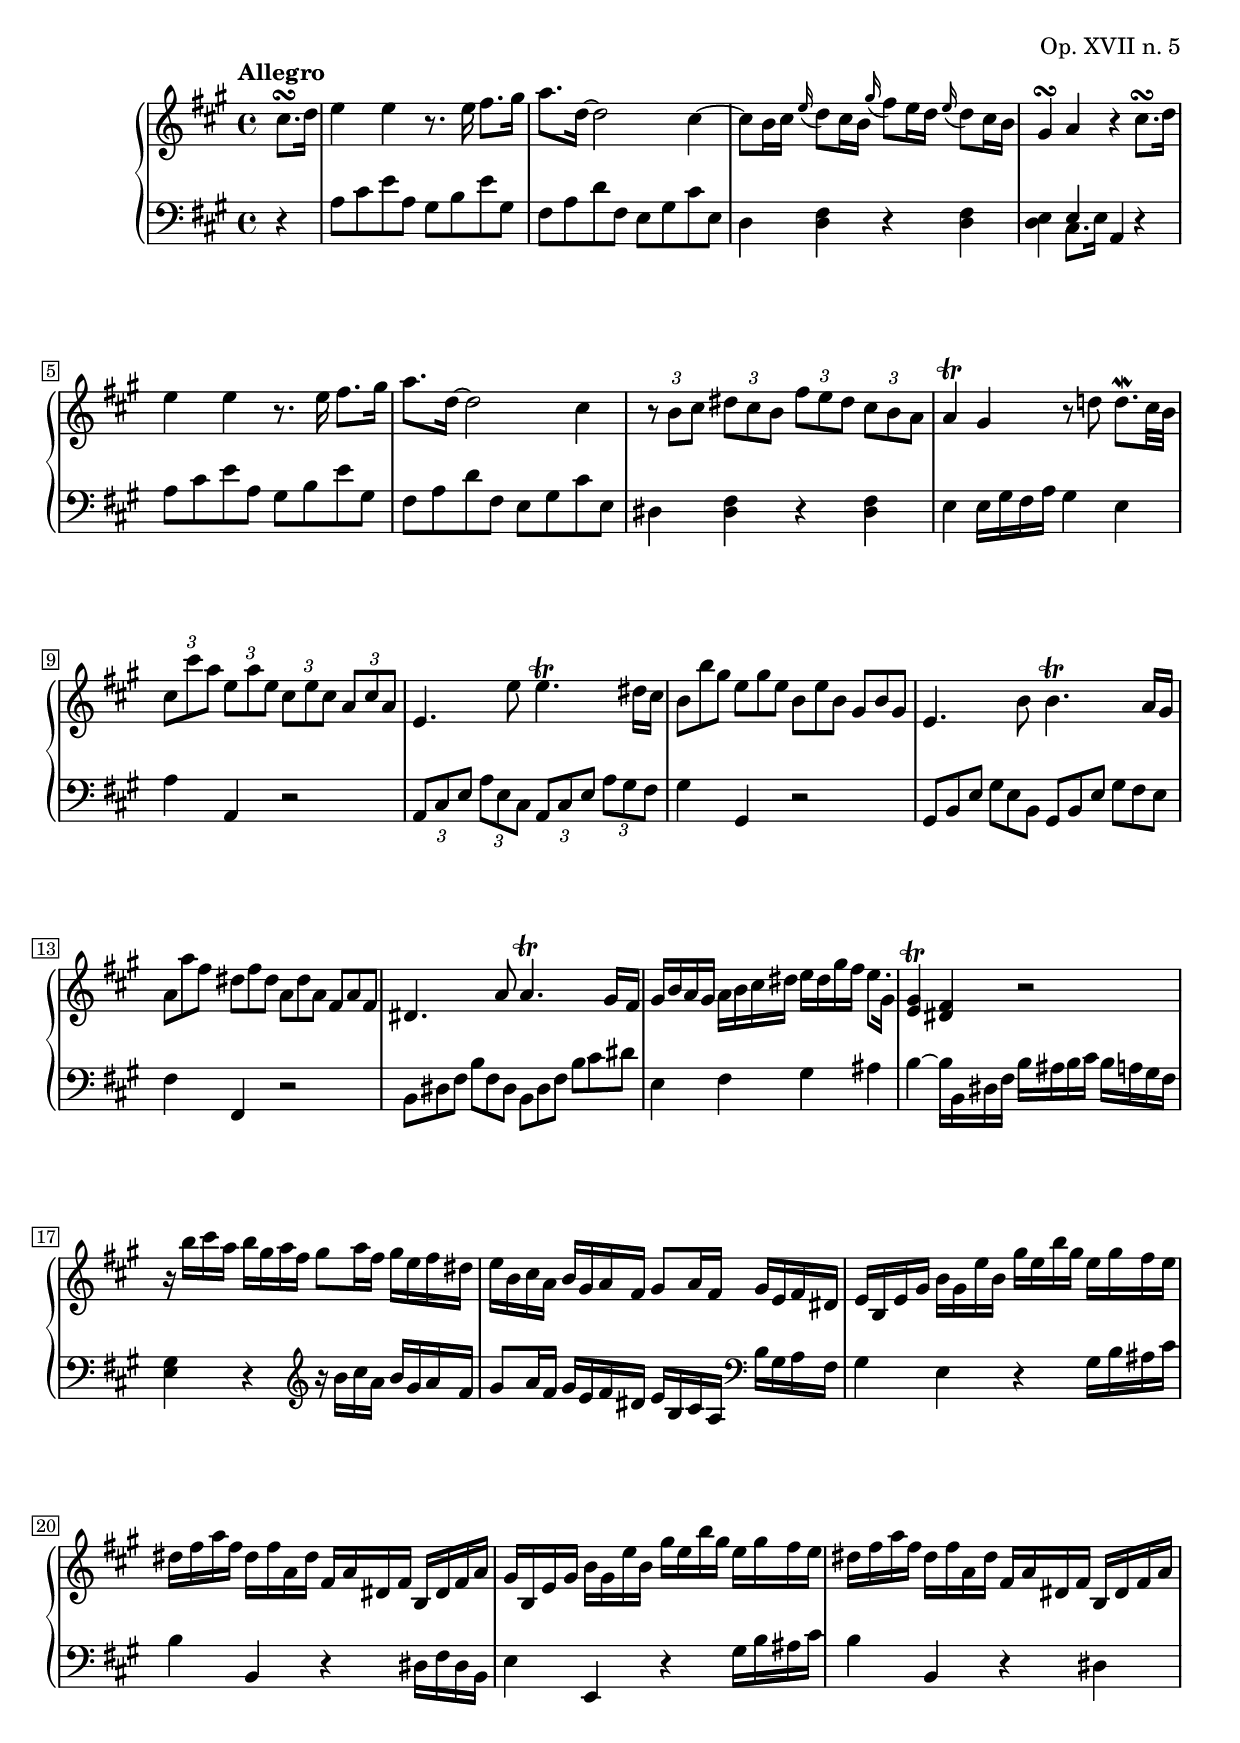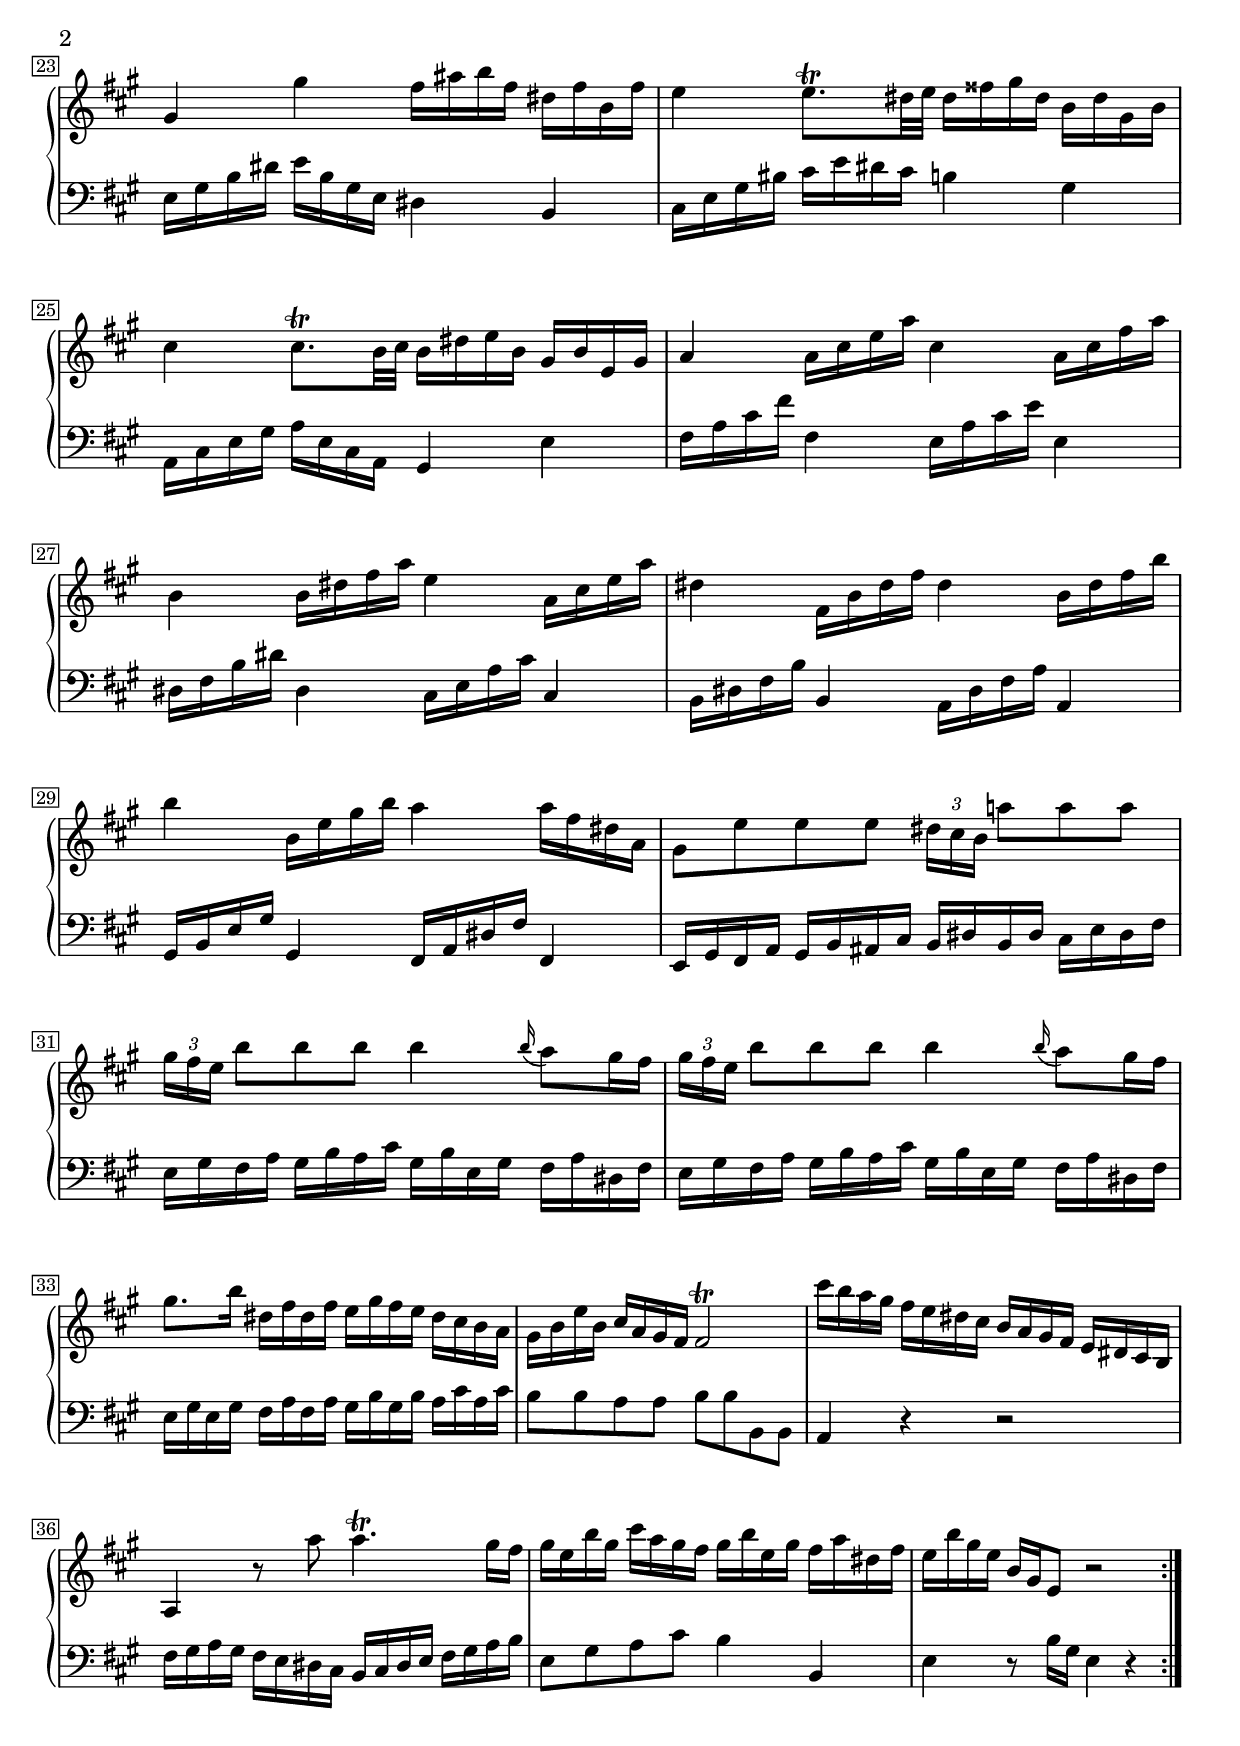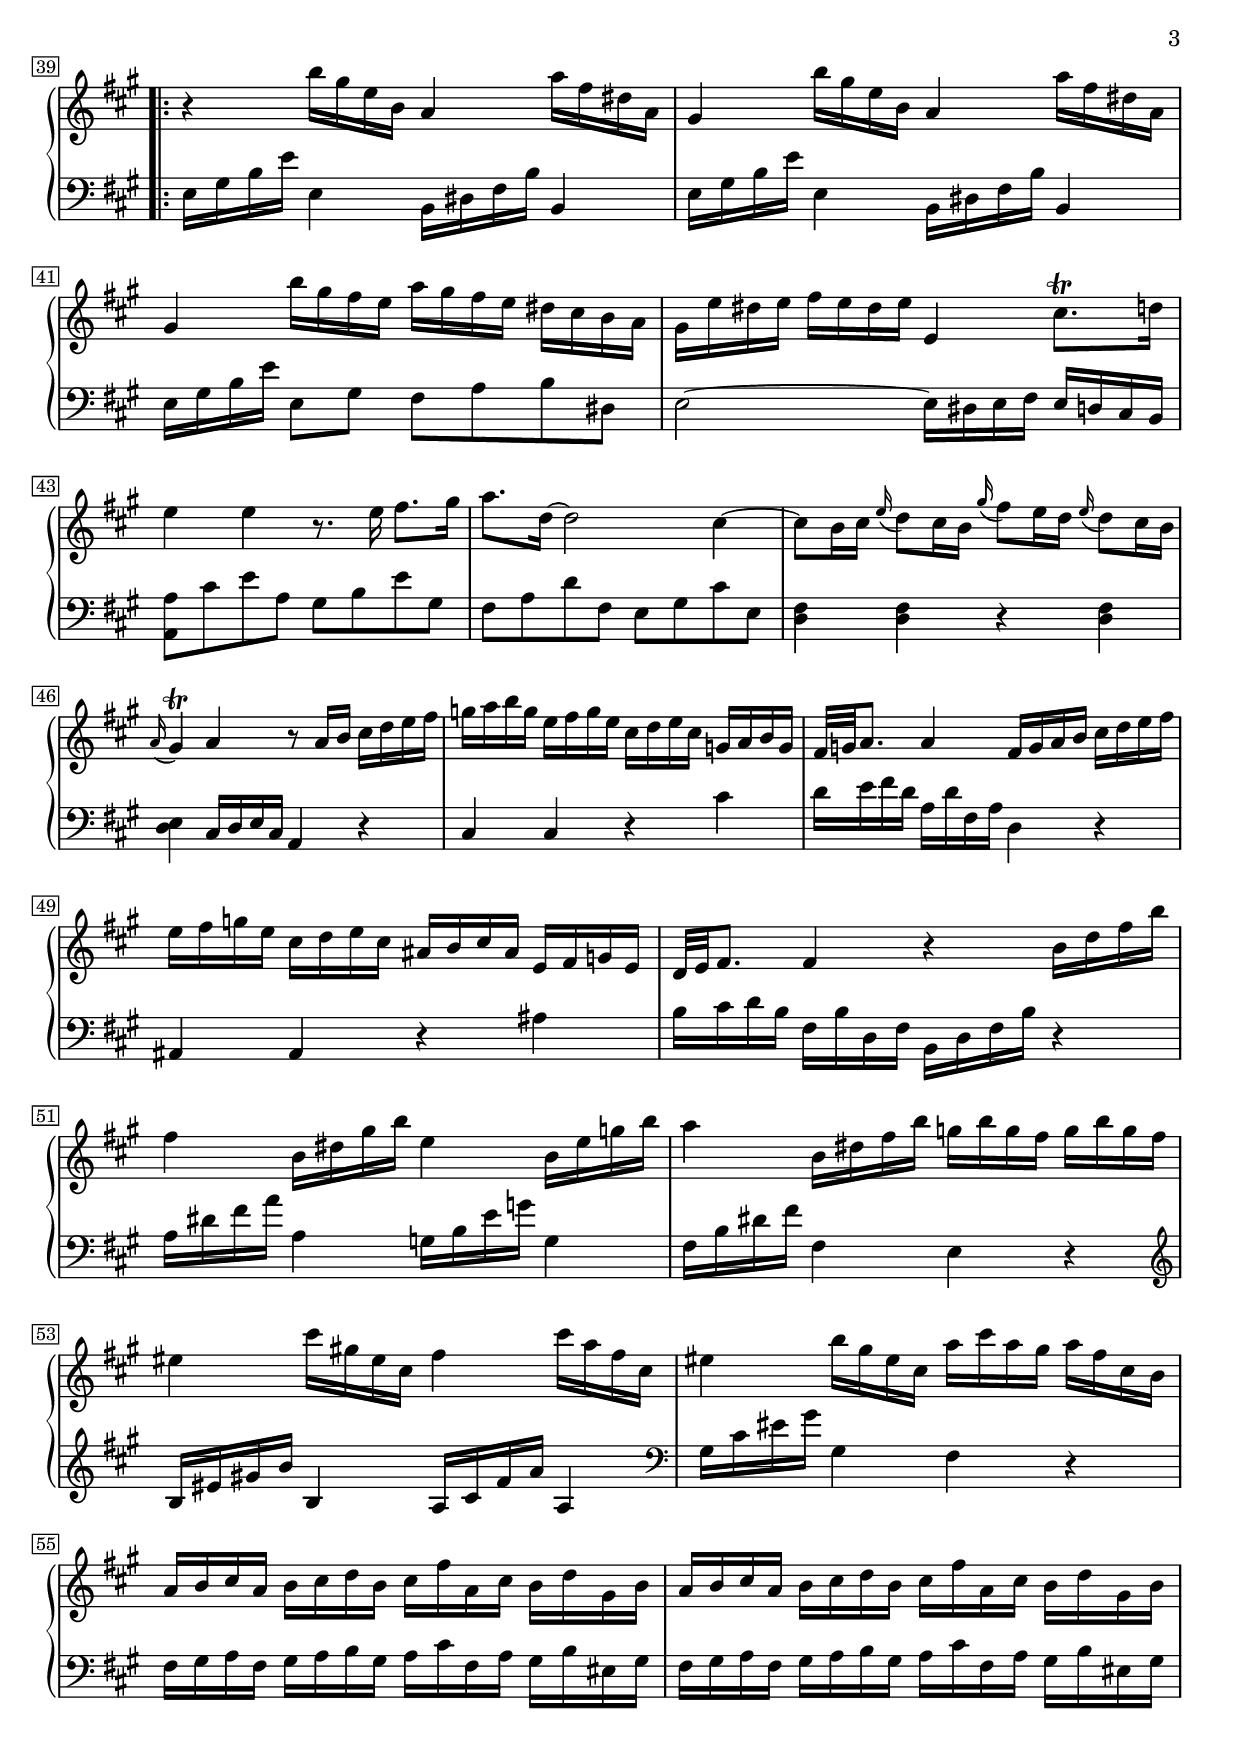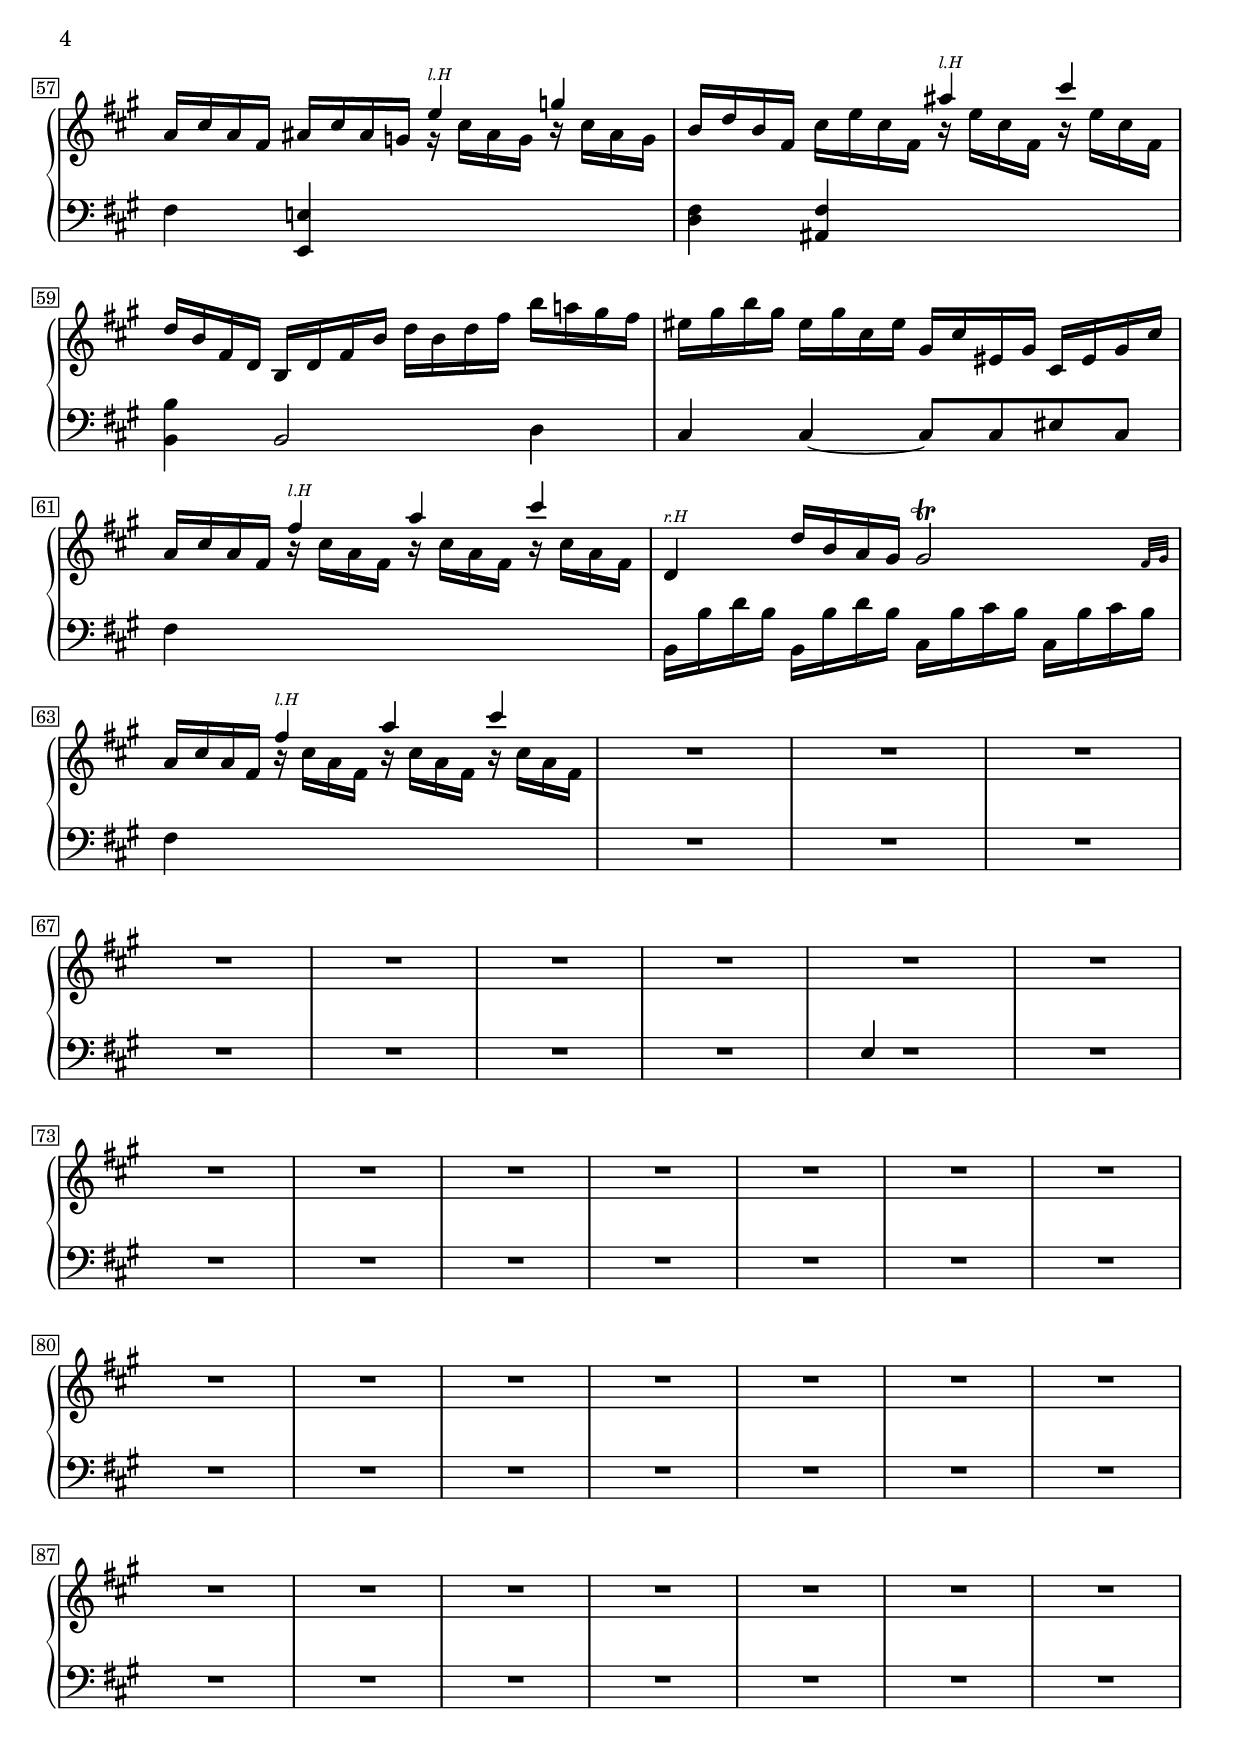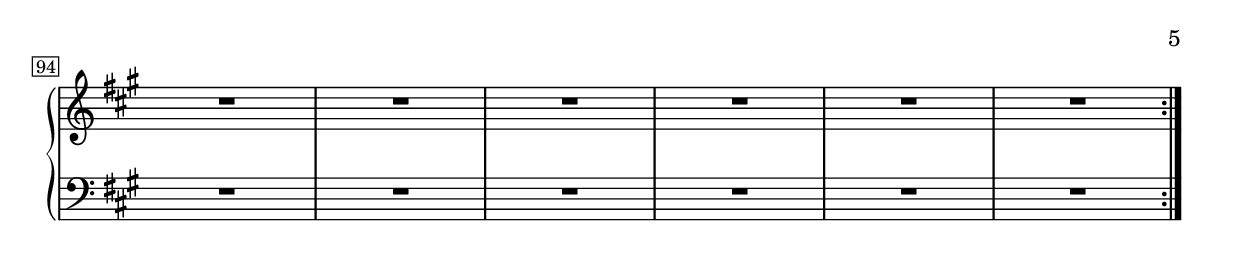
Global = {
  \key a \major
  \time 4/4
  \include "../global.ly"
}

lH = \markup { \teeny "l.H" }
rH = \markup { \teeny "r.H" }

Soprano = \context Voice = "one" \relative c'' {
  \voiceOne
  \stemNeutral\tieNeutral\slurNeutral
  \override MultiMeasureRest.staff-position = #0
  \override Rest.staff-position = #0
  \omit TupletBracket
  \repeat volta 2 {
  \tempo "Allegro"
  \partial 4 { cis8.\turn d16 }
  %1
  | e4 e r8. e16 fis8. gis16
  | a8. d,16~ d2 cis4~
  | cis8 b16 cis
    \slurDown
    \once\stemUp \appoggiatura e16 d8 cis16 b
    \once\stemUp \appoggiatura gis'16 fis8 e16 d
    \once\stemUp \appoggiatura e16 d8 cis16 b
  | gis4\turn a r cis8.\turn d16
  %5
  | e4 e r8. e16 fis8. gis16
  | a8. d,16~ d2 cis4
  | \tuplet 3/2 { r8 b cis } \tuplet 3/2 { dis cis b }
    \tuplet 3/2 { fis' e dis } \tuplet 3/2 { cis b a }
  | a4\trill gis r8 d' d8.\mordent cis32 b
  | \tuplet 3/2 { cis8 cis' a } \tuplet 3/2 { e a e }
    \tuplet 3/2 { cis e cis } \tuplet 3/2 { a cis a }
  %10
  | e4. e'8 e4.\trill dis16 cis
  | \omit TupletNumber
    \tuplet 3/2 { b8 b' gis } \tuplet 3/2 { e gis e }
    \tuplet 3/2 { b e b } \tuplet 3/2 { gis b gis }
  | e4. b'8 b4.\trill a16 gis
  | \tuplet 3/2 { a8 a' fis } \tuplet 3/2 { dis fis dis }
    \tuplet 3/2 { a dis a } \tuplet 3/2 { fis a fis }
  | dis4. a'8 a4.\trill gis16 fis
  %15
  | gis16 b a gis a b cis dis e dis gis fis e8. gis,16
  | <e gis>4\trill <dis fis> r2
  | r16 b'' cis a b gis a fis gis8 a16 fis gis e fis dis
  | e b cis a b gis a fis gis8 a16 fis gis e fis dis
  | e b e gis b gis e' b gis' e b' gis e gis fis e
  %20
  | dis fis a fis dis fis a, dis fis, a dis, fis b, dis fis a
  | gis b, e gis b gis e' b gis' e b' gis e gis fis e
  | dis fis a fis dis fis a, dis fis, a dis, fis b, dis fis a
  | gis4 gis' fis16 ais b fis dis fis b, fis'
  | e4 e8.\trill dis32 e dis16 fisis gis dis b dis gis, b
  %25
  | cis4 cis8.\trill b32 cis b16 dis e b gis b e, gis
  | a4 a16 cis e a cis,4 a16 cis fis a
  | b,4 b16 dis fis a e4 a,16 cis e a
  | dis,4 fis,16 b dis fis dis4 b16 dis fis b
  | b4 b,16 e gis b a4 a16 fis dis a
  %30
  | gis8 e' e e
    \undo\omit TupletNumber \tuplet 3/2 { dis16 cis b }
    a'8[ a a]
    \repeat unfold 2 {
  |   \tuplet 3/2 { gis16 fis e } b'8[ b b] b4
      \once\stemUp \appoggiatura b16 a8 gis16 fis
    }
  | gis8. b16 dis,16 fis dis fis e gis fis e dis cis b a
  | gis b e b cis a gis fis fis2\trill
  %35
  | cis''16 b a gis fis e dis cis b a gis fis e dis cis b
  | a4 r8 a'' a4.\trill gis16 fis
  | gis e b' gis cis a gis fis gis b e, gis fis a dis, fis
  | e b' gis e b gis e8 r2
  }
  \pageBreak
  \repeat volta 2 {
  | r4 b''16 gis e b a4 a'16 fis dis a
  %40
  | gis4 b'16 gis e b a4 a'16 fis dis a
  | gis4 b'16 gis fis e a gis fis e dis cis b a
  | gis e' dis e fis e dis e e,4 cis'8.\trill d16
  | e4 e r8. e16 fis8. gis16
  | a8. d,16~ d2 cis4~
  %45
  | cis8 b16 cis
    \slurDown
    \once\stemUp \appoggiatura e16 d8 cis16 b
    \once\stemUp \appoggiatura gis'16 fis8 e16 d
    \once\stemUp \appoggiatura e16 d8 cis16 b
  | \once\stemUp \appoggiatura a16 gis4\trill a r8 a16 b cis d e fis
  | g a b g e fis g e cis d e cis g a b g
  | fis32 g a8. a4 fis16 g a b cis d e fis
  | e fis g e cis d e cis ais b cis ais e fis g e
  %50
  | d32 e fis8. fis4 r b16 d fis b
  | fis4 b,16 dis gis b e,4 b16 e g b
  | a4 b,16 dis fis b g b g fis g b g fis
  | eis4 cis'16 gis eis cis fis4 cis'16 a fis cis
  | eis4 b'16 gis eis cis a' cis a gis a fis cis b
  %55
  | a b cis a b cis d b cis fis a, cis b d gis, b
  | a b cis a b cis d b cis fis a, cis b d gis, b
  | a cis a fis ais cis ais g g16\rest \stemDown cis ais g r cis ais g
  | \stemNeutral b d b fis cis' e cis fis, r e' cis fis, r e' cis fis,
  | \stemNeutral d' b fis d b d fis b d b d fis b a gis fis
  %60
  | eis gis b gis eis gis cis, eis gis, cis eis, gis cis, eis gis cis
  | a cis a fis \stemDown r cis' a fis r cis' a fis r cis' a fis
  | \stemNeutral d4^\rH d'16 b a gis
    gis2*7/8\trill \magnifyMusic 0.66 { fis32[ gis] }
  | \stemNeutral a16 cis a fis \stemDown r cis' a fis r cis' a fis r cis' a fis

  | R1*36
    \fine
} }


Alto = \context Voice = "two" \relative c' {
  \voiceTwo
  \stemDown\tieDown
  \override Rest.staff-position = #0
  %1
}

Tenor = \context Voice = "three" \relative c {
  \voiceThree
  \stemUp\tieUp
  \override Rest.staff-position = #0
  \partial 4 s4
  %1
  | s1*3
  | s4 e s2
  | s1*66
  %71
  | s4 e s2
}

Bass = \context Voice = "four" \relative c' {
  \voiceFour
  \stemNeutral\tieNeutral
  \override MultiMeasureRest.staff-position = #0
  \override Rest.staff-position = #0
  \repeat volta 2 {
  \partial 4 r4
  %1
  | a8 cis e a, gis b e gis,
  | fis a d fis, e gis cis e,
  | d4 <d fis> r q
  | <d e> \stemDown cis8. e16 \stemNeutral a,4 r
  %5
  | a'8 cis e a, gis b e gis,
  | fis a d fis, e gis cis e,
  | dis4 <dis fis> r q
  | e4 e16 gis fis a gis4 e
  | a a, r2
  %10
  |
    \tuplet 3/2 { a8 cis e } \tuplet 3/2 { a e cis }
    \tuplet 3/2 { a cis e } \tuplet 3/2 { a gis fis }
  | gis4 gis, r2
  | \omit TupletNumber
    \tuplet 3/2 { gis8 b e } \tuplet 3/2 { gis e b }
    \tuplet 3/2 { gis b e } \tuplet 3/2 { gis fis e }
  | fis4 fis, r2
  | \tuplet 3/2 { b8 dis fis } \tuplet 3/2 { b fis dis }
    \tuplet 3/2 { b8 dis fis } \tuplet 3/2 { b cis dis }
  %15
  | e,4 fis gis ais
  | b~ b16 b, dis fis b ais b cis b a gis fis
  | <e gis>4 r \clef "treble" r16 b'' cis a b gis a fis
  | gis8 a16 fis gis e fis dis e b cis a \clef "bass" b gis a fis
  | gis4 e r gis16 b ais cis
  %20
  | b4 b, r dis16 fis dis b
  | e4 e, r gis'16 b ais cis
  | b4 b, r dis
  | e16 gis b dis e b gis e dis4 b
  | cis16 e gis bis cis e dis cis b!4 gis
  %25
  | a,16 cis e gis a e cis a gis4 e'
  | fis16 a cis fis fis,4 e16 a cis e e,4
  | dis16 fis b dis dis,4 cis16 e a cis cis,4
  | b16 dis fis b b,4 a16 dis fis a a,4
  | gis16 b e gis gis,4 fis16 a dis fis fis,4
  %30
  | e16 gis fis a gis b ais cis b dis b dis cis e dis fis
  | e gis fis a gis b a cis gis b e, gis fis a dis, fis
  | e gis fis a gis b a cis gis b e, gis fis a dis, fis
  | e gis e gis fis a fis a gis b gis b a cis a cis
  | b8 b a a b b b, b
  %35
  | a4 r r2
  | fis'16 gis a gis fis e dis cis b cis dis e fis gis a b
  | e,8 gis a cis b4 b,
  | e r8 b'16 gis e4 r
  }
  \break
  \repeat volta 2 {
  | e16 gis b e e,4 b16 dis fis b b,4
  %40
  | e16 gis b e e,4 b16 dis fis b b,4
  | e16 gis b e e,8 gis fis a b dis,
  | e2~ e16 dis e fis e d cis b
  | <a a'>8 cis' e a, gis b e gis,
  | fis a d fis, e gis cis e,
  %45
  | <d fis>4 q r q
  | <d e> cis16 d e cis a4 r
  | cis cis r cis'
  | d16 e fis d a d fis, a d,4 r
  | ais ais r ais'
  %50
  | b16 cis d b fis b d, fis b,16 d fis b r4
  | a16 dis fis a a,4 g16 b e g g,4
  | fis16 b dis fis fis,4 e r
  | \clef "treble" b'16 eis gis! b b,4 a16 cis fis a a,4
  | \clef "bass" gis16 cis eis gis gis,4 fis r
  %55
  | fis16 gis a fis gis a b gis a cis fis, a gis b eis, gis
  | fis16 gis a fis gis a b gis a cis fis, a gis b eis, gis
  | fis4 <e, e'>
    \change Staff = "upper" \voiceOne e'''4^\lH g
  | \change Staff = "lower" \voiceFour \stemNeutral <d,, fis> <ais fis'>
    \change Staff = "upper" \voiceOne ais'''4^\lH cis
  | \change Staff = "lower" \voiceFour \stemNeutral
    <b,,, b'> b2 d4
  %60
  | cis cis~ cis8 cis eis cis
  | fis4 \change Staff = "upper" \voiceOne fis''^\lH a cis
  | \change Staff = "lower" \voiceFour \stemNeutral
    b,,,16 b' d b b, b' d b cis, b' cis b cis, b' cis b
  | fis4 \change Staff = "upper" \voiceOne fis''^\lH a cis
  | \change Staff = "lower" \voiceFour \stemNeutral
  %65

  | R1*36
    \fine
  }
}

forceBreaks = {
  % page 1
  \partial 4 s4 \noBreak
  \repeat unfold 3 { s1\noBreak } s\break\noPageBreak
  \repeat unfold 3 { s1\noBreak } s\break\noPageBreak
  \repeat unfold 3 { s1\noBreak } s\break\noPageBreak
  \repeat unfold 3 { s1\noBreak } s\break\noPageBreak
  \repeat unfold 2 { s1\noBreak } s\break\noPageBreak
  \repeat unfold 2 { s1\noBreak } s\break\pageBreak
  % page 2

}

\score {
  \new PianoStaff
  <<
    \accidentalStyle Score.piano
    \context Staff = "upper" <<
      \set Staff.midiInstrument = #"acoustic grand"
      \Global
      \clef treble
      \Soprano
      \Alto
    >>
    \context Staff = "lower" <<
      \set Staff.midiInstrument = #"acoustic grand"
      \Global
      \clef bass
      \Tenor
      \Bass
    >>
    \new Devnull \forceBreaks
  >>
  \header {
    composer = ##f % "Johann Christian Bach"
    opus = "Op. XVII n. 5"
    title = \markup { "Allegro" }
    subtitle = ##f
  }
  \layout {
    \context {
      \PianoStaff
      \override Parentheses.font-size = #-2
      \override TextScript.font-shape = #'italic
      \override TextScript.font-size = #-1
    }
  }
  \midi {
    \tempo 4 = 100
  }
}
